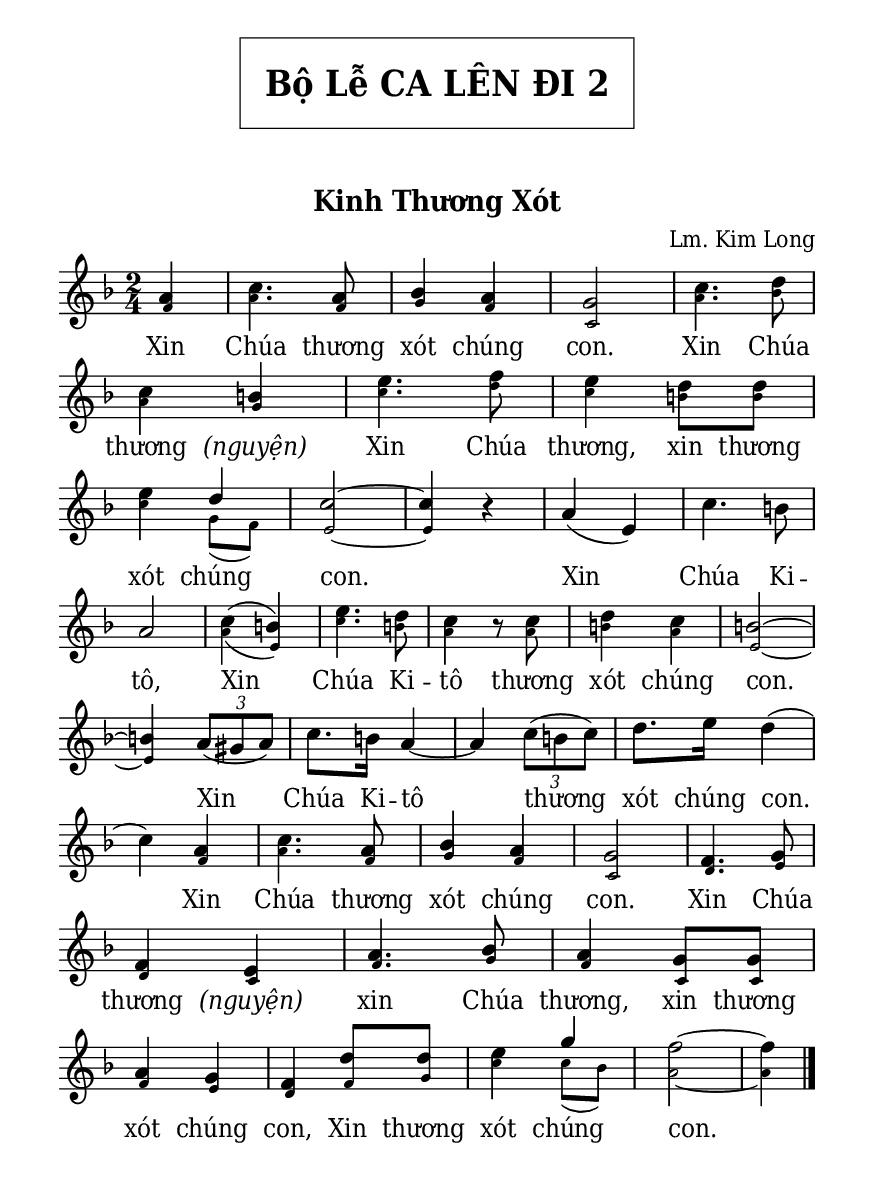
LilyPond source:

% Cài đặt chung\
\version "2.22.1"
\include "english.ly"

\header {
  title = \markup \fill-line {
    \center-column {
      \box \pad-markup #2 "Bộ Lễ CA LÊN ĐI 2"
      \null \null
    }
  }
  subtitle = \markup { \huge \bold "Kinh Thương Xót" }
  composer = "Lm. Kim Long"
  %arranger = " "
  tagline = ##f
}

% Nhạc phiên khúc
nhacPhienKhucSop = \relative c'' {
  \partial 4 a4 |
  c4. a8 |
  bf4 a |
  g2 |
  c4. d8 |
  c4 b! |
  e4. f8 |
  e4 d8 d |
  e4 d |
  c2 ~ |
  c4 r |
  a (e) |
  c'4. b!8 |
  a2 |
  c4 ^(b!) |
  e4. d8 |
  c4 r8 c |
  d4 c |
  b!2 ~ |
  b!4 \tuplet 3/2 { a8 (gs a) } |
  c8. b!16 a4 ~ |
  a \tuplet 3/2 { c8 (b! c) } |
  d8. e16 d4 ( |
  c) a |
  c4. a8 |
  bf4 a |
  g2 |
  f4. g8 |
  f4 e |
  a4. bf8 |
  a4 g8 g |
  a4 g |
  f d'8 d |
  e4 g |
  f2 ~ |
  f4 \bar "|."
}

nhacPhienKhucAlto = \relative c' {
  f4 |
  a4. f8 |
  g4 f |
  c2 |
  a'4. bf8 |
  a4 g |
  c4. d8 |
  c4 b!8 b |
  c4 g8 (f) |
  e2 ~ |
  e4 r |
  a (e) |
  c'4. b!8 |
  a2 |
  a4 _(e) |
  c'4. b!8 |
  a4 r8 a |
  b!4 a |
  e2 ~ |
  e4 \tuplet 3/2 { a8 (gs a) } |
  c8. b!16 a4 ~ |
  a \tuplet 3/2 { c8 (b! c) } |
  d8. e16 d4 ( |
  c) f, |
  a4. f8 |
  g4 f |
  c2 |
  d4. e8 |
  d4 c |
  f4. g8 |
  f4 c8 c |
  f4 e |
  d f8 g |
  c4 c8 (bf) |
  a2 ~ |
  a4
}

% Lời phiên khúc
loiPhienKhucSop = \lyrics {
  Xin Chúa thương xót chúng con.
  Xin Chúa thương
  \markup { \italic "(nguyện)" }
  Xin Chúa thương,
  xin thương xót chúng con.
  Xin Chúa Ki -- tô,
  Xin Chúa Ki -- tô thương xót chúng con.
  Xin Chúa Ki -- tô thương xót chúng con.
  Xin Chúa thương xót chúng con.
  Xin Chúa thương
  \markup { \italic "(nguyện)" }
  xin Chúa thương, xin thương xót chúng con,
  Xin thương xót chúng con.
}

% Dàn trang
\paper {
  #(set-paper-size "a5")
  top-margin = 10\mm
  bottom-margin = 10\mm
  left-margin = 10\mm
  right-margin = 10\mm
  indent = #0
  #(define fonts
	 (make-pango-font-tree "Deja Vu Serif Condensed"
	 		       "Deja Vu Serif Condensed"
			       "Deja Vu Serif Condensed"
			       (/ 20 20)))
  print-page-number = ##f
  page-count = #1
}

TongNhip = {
  \key f \major \time 2/4
  \set Timing.beamExceptions = #'()
  \set Timing.baseMoment = #(ly:make-moment 1/4)
}

% Đổi kích thước nốt cho bè phụ
notBePhu =
#(define-music-function (font-size music) (number? ly:music?)
   (for-some-music
     (lambda (m)
       (if (music-is-of-type? m 'rhythmic-event)
           (begin
             (set! (ly:music-property m 'tweaks)
                   (cons `(font-size . ,font-size)
                         (ly:music-property m 'tweaks)))
             #t)
           #f))
     music)
   music)

\score {
  \new ChoirStaff <<
    \new Staff \with {
        \consists "Merge_rests_engraver"
        printPartCombineTexts = ##f
      }
      <<
      \new Voice \TongNhip \partCombine 
        \nhacPhienKhucSop
        \notBePhu -3 { \nhacPhienKhucAlto }
      \new NullVoice = beSop \nhacPhienKhucSop
      \new Lyrics \lyricsto beSop \loiPhienKhucSop
      >>
  >>
  \layout {
    \override Lyrics.LyricSpace.minimum-distance = #1.5
    \override LyricHyphen.minimum-distance = #1.5
    \override Score.BarNumber.break-visibility = ##(#f #f #f)
    \override Score.SpacingSpanner.uniform-stretching = ##t
  } 
}
